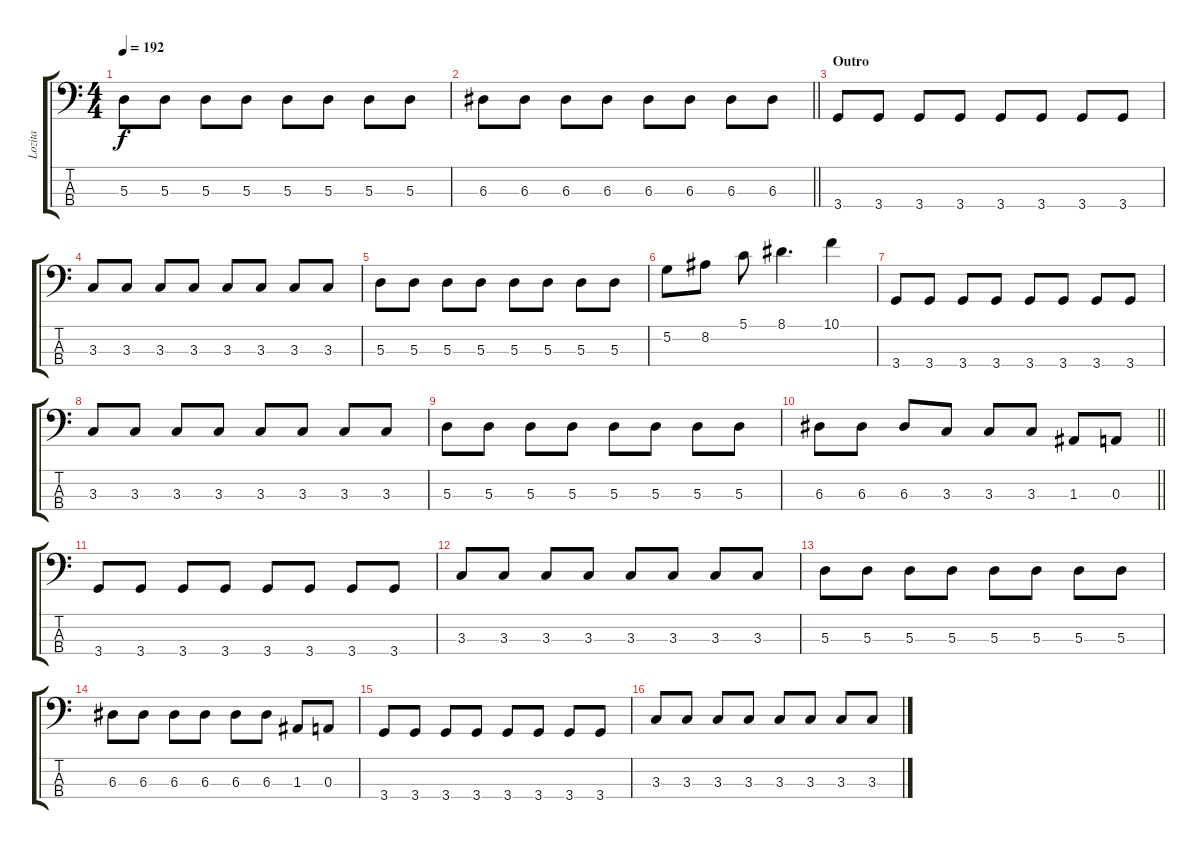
\track ("Lozita" "Lozita") {instrument electricbassfinger}
\staff {score tabs}
\tuning (G2 D2 A1 E1) {hide}
\ts (4 4)
\tempo 192
\clef f4
\ks c
5.3.8{dy f} 5.3.8 5.3.8 5.3.8 5.3.8 5.3.8 5.3.8 5.3.8 |
\barLineRight lightlight
6.3.8 6.3.8 6.3.8 6.3.8 6.3.8 6.3.8 6.3.8 6.3.8 |
\section ("" "Outro")
3.4.8 3.4.8 3.4.8 3.4.8 3.4.8 3.4.8 3.4.8 3.4.8 |
3.3.8 3.3.8 3.3.8 3.3.8 3.3.8 3.3.8 3.3.8 3.3.8 |
5.3.8 5.3.8 5.3.8 5.3.8 5.3.8 5.3.8 5.3.8 5.3.8 |
5.2.8 8.2.8 5.1.8 8.1.4{d} 10.1.4 |
3.4.8 3.4.8 3.4.8 3.4.8 3.4.8 3.4.8 3.4.8 3.4.8 |
3.3.8 3.3.8 3.3.8 3.3.8 3.3.8 3.3.8 3.3.8 3.3.8 |
5.3.8 5.3.8 5.3.8 5.3.8 5.3.8 5.3.8 5.3.8 5.3.8 |
\barLineRight lightlight
6.3.8 6.3.8 6.3.8 3.3.8 3.3.8 3.3.8 1.3.8 0.3.8 |
3.4.8 3.4.8 3.4.8 3.4.8 3.4.8 3.4.8 3.4.8 3.4.8 |
3.3.8 3.3.8 3.3.8 3.3.8 3.3.8 3.3.8 3.3.8 3.3.8 |
5.3.8 5.3.8 5.3.8 5.3.8 5.3.8 5.3.8 5.3.8 5.3.8 |
6.3.8 6.3.8 6.3.8 6.3.8 6.3.8 6.3.8 1.3.8 0.3.8 |
3.4.8 3.4.8 3.4.8 3.4.8 3.4.8 3.4.8 3.4.8 3.4.8 |
3.3.8 3.3.8 3.3.8 3.3.8 3.3.8 3.3.8 3.3.8 3.3.8
